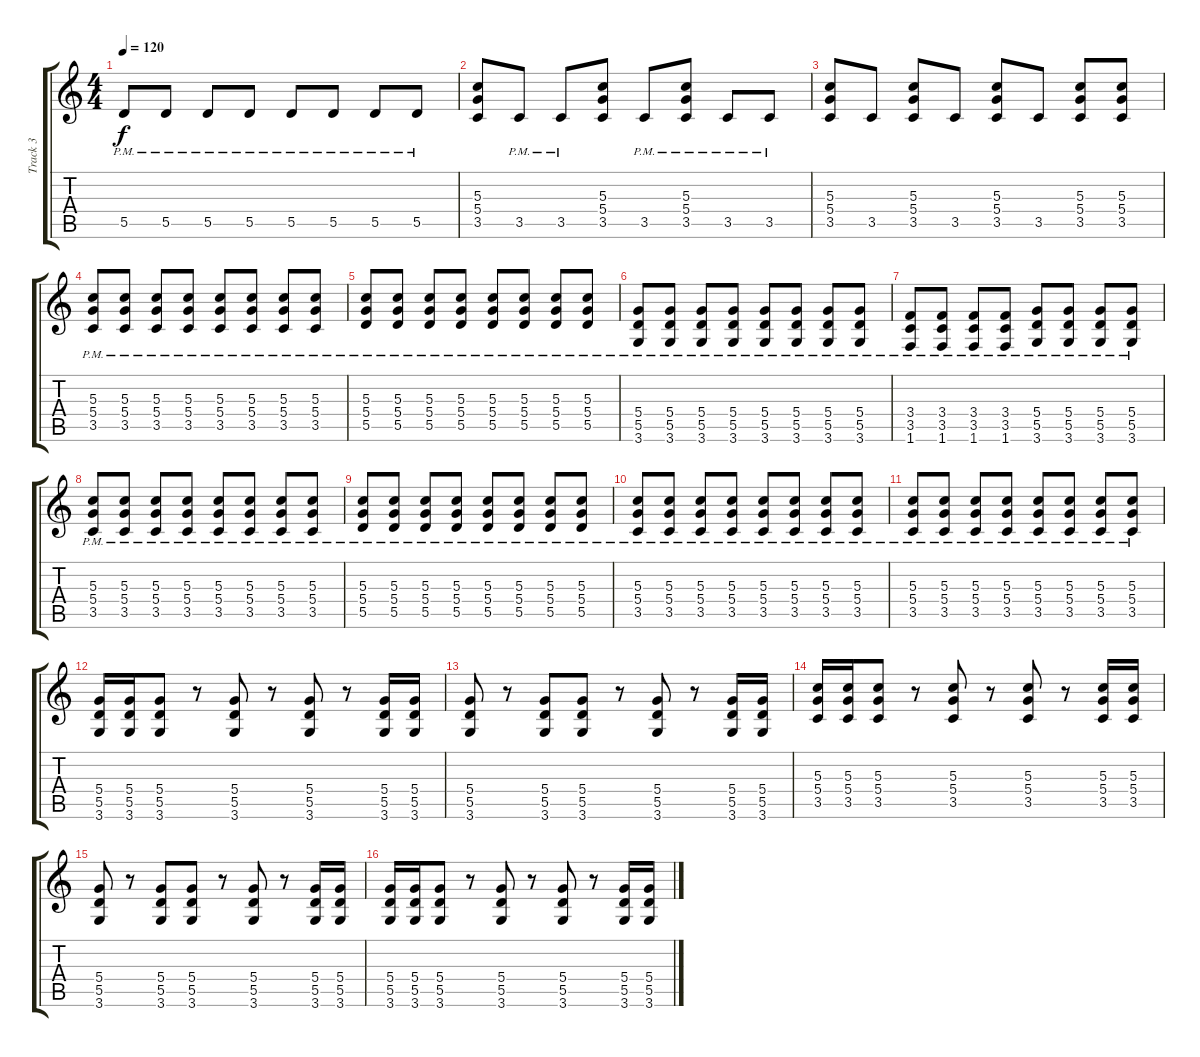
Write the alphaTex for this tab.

\track ("Track 3" "Track 3") {instrument distortionguitar}
\staff {score tabs}
\tuning (E4 B3 G3 D3 A2 E2) {hide}
\ts (4 4)
\tempo 120
\clef g2
\ks c
5.5{pm}.8{dy f} 5.5{pm}.8 5.5{pm}.8 5.5{pm}.8 5.5{pm}.8 5.5{pm}.8 5.5{pm}.8 5.5{pm}.8 |
(5.3 5.4 3.5).8 3.5{pm}.8 3.5{pm}.8 (5.3 5.4 3.5).8 3.5{pm}.8 (5.3 5.4 3.5{pm}).8 3.5{pm}.8 3.5{pm}.8 |
(5.3 5.4 3.5).8 3.5.8 (5.3 5.4 3.5).8 3.5.8 (5.3 5.4 3.5).8 3.5.8 (5.3 5.4 3.5).8 (5.3 5.4 3.5).8 |
(5.3{pm} 5.4{pm} 3.5{pm}).8 (5.3{pm} 5.4{pm} 3.5{pm}).8 (5.3{pm} 5.4{pm} 3.5{pm}).8 (5.3{pm} 5.4{pm} 3.5{pm}).8 (5.3{pm} 5.4{pm} 3.5{pm}).8 (5.3{pm} 5.4{pm} 3.5{pm}).8 (5.3{pm} 5.4{pm} 3.5{pm}).8 (5.3{pm} 5.4{pm} 3.5{pm}).8 |
(5.3{pm} 5.4{pm} 5.5{pm}).8 (5.3{pm} 5.4{pm} 5.5{pm}).8 (5.3{pm} 5.4{pm} 5.5{pm}).8 (5.3{pm} 5.4{pm} 5.5{pm}).8 (5.3{pm} 5.4{pm} 5.5{pm}).8 (5.3{pm} 5.4{pm} 5.5{pm}).8 (5.3{pm} 5.4{pm} 5.5{pm}).8 (5.3{pm} 5.4{pm} 5.5{pm}).8 |
(5.4{pm} 5.5{pm} 3.6{pm}).8 (5.4{pm} 5.5{pm} 3.6{pm}).8 (5.4{pm} 5.5{pm} 3.6{pm}).8 (5.4{pm} 5.5{pm} 3.6{pm}).8 (5.4{pm} 5.5{pm} 3.6{pm}).8 (5.4{pm} 5.5{pm} 3.6{pm}).8 (5.4{pm} 5.5{pm} 3.6{pm}).8 (5.4{pm} 5.5{pm} 3.6{pm}).8 |
(3.4{pm} 3.5{pm} 1.6{pm}).8 (3.4{pm} 3.5{pm} 1.6{pm}).8 (3.4{pm} 3.5{pm} 1.6{pm}).8 (3.4{pm} 3.5{pm} 1.6{pm}).8 (5.4{pm} 5.5{pm} 3.6{pm}).8 (5.4{pm} 5.5{pm} 3.6{pm}).8 (5.4{pm} 5.5{pm} 3.6{pm}).8 (5.4{pm} 5.5{pm} 3.6{pm}).8 |
(5.3{pm} 5.4{pm} 3.5{pm}).8 (5.3{pm} 5.4{pm} 3.5{pm}).8 (5.3{pm} 5.4{pm} 3.5{pm}).8 (5.3{pm} 5.4{pm} 3.5{pm}).8 (5.3{pm} 5.4{pm} 3.5{pm}).8 (5.3{pm} 5.4{pm} 3.5{pm}).8 (5.3{pm} 5.4{pm} 3.5{pm}).8 (5.3{pm} 5.4{pm} 3.5{pm}).8 |
(5.3{pm} 5.4{pm} 5.5{pm}).8 (5.3{pm} 5.4{pm} 5.5{pm}).8 (5.3{pm} 5.4{pm} 5.5{pm}).8 (5.3{pm} 5.4{pm} 5.5{pm}).8 (5.3{pm} 5.4{pm} 5.5{pm}).8 (5.3{pm} 5.4{pm} 5.5{pm}).8 (5.3{pm} 5.4{pm} 5.5{pm}).8 (5.3{pm} 5.4{pm} 5.5{pm}).8 |
(5.3{pm} 5.4{pm} 3.5{pm}).8 (5.3{pm} 5.4{pm} 3.5{pm}).8 (5.3{pm} 5.4{pm} 3.5{pm}).8 (5.3{pm} 5.4{pm} 3.5{pm}).8 (5.3{pm} 5.4{pm} 3.5{pm}).8 (5.3{pm} 5.4{pm} 3.5{pm}).8 (5.3{pm} 5.4{pm} 3.5{pm}).8 (5.3{pm} 5.4{pm} 3.5{pm}).8 |
(5.3{pm} 5.4{pm} 3.5{pm}).8 (5.3{pm} 5.4{pm} 3.5{pm}).8 (5.3{pm} 5.4{pm} 3.5{pm}).8 (5.3{pm} 5.4{pm} 3.5{pm}).8 (5.3{pm} 5.4{pm} 3.5{pm}).8 (5.3{pm} 5.4{pm} 3.5{pm}).8 (5.3{pm} 5.4{pm} 3.5{pm}).8 (5.3{pm} 5.4{pm} 3.5{pm}).8 |
(5.4 5.5 3.6).16 (5.4 5.5 3.6).16 (5.4 5.5 3.6).8 r.8 (5.4 5.5 3.6).8 r.8 (5.4 5.5 3.6).8 r.8 (5.4 5.5 3.6).16 (5.4 5.5 3.6).16 |
(5.4 5.5 3.6).8 r.8 (5.4 5.5 3.6).8 (5.4 5.5 3.6).8 r.8 (5.4 5.5 3.6).8 r.8 (5.4 5.5 3.6).16 (5.4 5.5 3.6).16 |
(5.3 5.4 3.5).16 (5.3 5.4 3.5).16 (5.3 5.4 3.5).8 r.8 (5.3 5.4 3.5).8 r.8 (5.3 5.4 3.5).8 r.8 (5.3 5.4 3.5).16 (5.3 5.4 3.5).16 |
(5.4 5.5 3.6).8 r.8 (5.4 5.5 3.6).8 (5.4 5.5 3.6).8 r.8 (5.4 5.5 3.6).8 r.8 (5.4 5.5 3.6).16 (5.4 5.5 3.6).16 |
(5.4 5.5 3.6).16 (5.4 5.5 3.6).16 (5.4 5.5 3.6).8 r.8 (5.4 5.5 3.6).8 r.8 (5.4 5.5 3.6).8 r.8 (5.4 5.5 3.6).16 (5.4 5.5 3.6).16
